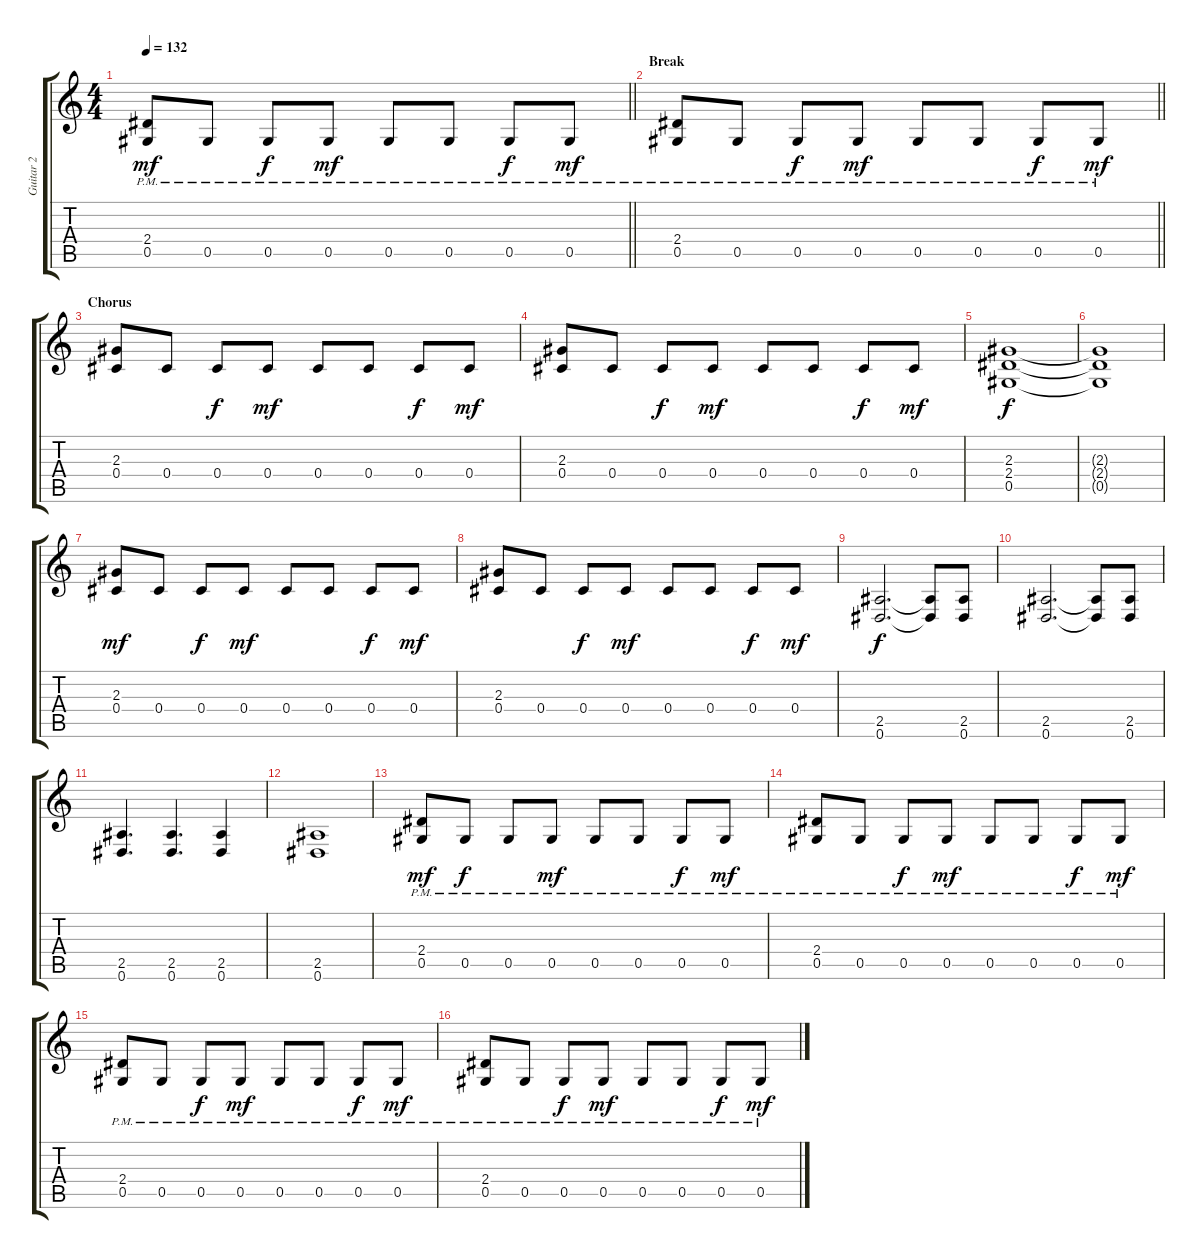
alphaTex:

\track ("Guitar 2" "Guitar 2") {instrument overdrivenguitar}
\staff {score tabs}
\tuning (Eb4 Bb3 Gb3 Db3 Ab2 Eb2) {hide}
\ts (4 4)
\tempo 132
\clef g2
\barLineRight lightlight
\ks c
(2.4 0.5{pm}).8{dy mf} 0.5{pm}.8 0.5{pm}.8{dy f} 0.5{pm}.8{dy mf} 0.5{pm}.8 0.5{pm}.8 0.5{pm}.8{dy f} 0.5{pm}.8{dy mf} |
\section ("" "Break")
\barLineRight lightlight
(2.4 0.5{pm}).8 0.5{pm}.8 0.5{pm}.8{dy f} 0.5{pm}.8{dy mf} 0.5{pm}.8 0.5{pm}.8 0.5{pm}.8{dy f} 0.5{pm}.8{dy mf} |
\section ("" "Chorus")
(2.3 0.4).8 0.4.8 0.4.8{dy f} 0.4.8{dy mf} 0.4.8 0.4.8 0.4.8{dy f} 0.4.8{dy mf} |
(2.3 0.4).8 0.4.8 0.4.8{dy f} 0.4.8{dy mf} 0.4.8 0.4.8 0.4.8{dy f} 0.4.8{dy mf} |
(2.3 2.4 0.5).1{dy f} |
(2.3{t} 2.4{t} 0.5{t}).1 |
(2.3 0.4).8{dy mf} 0.4.8 0.4.8{dy f} 0.4.8{dy mf} 0.4.8 0.4.8 0.4.8{dy f} 0.4.8{dy mf} |
(2.3 0.4).8 0.4.8 0.4.8{dy f} 0.4.8{dy mf} 0.4.8 0.4.8 0.4.8{dy f} 0.4.8{dy mf} |
(2.5 0.6).2{d dy f} (2.5{t} 0.6{t}).8 (2.5 0.6).8 |
(2.5 0.6).2{d} (2.5{t} 0.6{t}).8 (2.5 0.6).8 |
(2.5 0.6).4{d} (2.5 0.6).4{d} (2.5 0.6).4 |
(2.5 0.6).1 |
(2.4 0.5{pm}).8{dy mf} 0.5{pm}.8{dy f} 0.5{pm}.8 0.5{pm}.8{dy mf} 0.5{pm}.8 0.5{pm}.8 0.5{pm}.8{dy f} 0.5{pm}.8{dy mf} |
(2.4 0.5{pm}).8 0.5{pm}.8 0.5{pm}.8{dy f} 0.5{pm}.8{dy mf} 0.5{pm}.8 0.5{pm}.8 0.5{pm}.8{dy f} 0.5{pm}.8{dy mf} |
(2.4 0.5{pm}).8 0.5{pm}.8 0.5{pm}.8{dy f} 0.5{pm}.8{dy mf} 0.5{pm}.8 0.5{pm}.8 0.5{pm}.8{dy f} 0.5{pm}.8{dy mf} |
(2.4 0.5{pm}).8 0.5{pm}.8 0.5{pm}.8{dy f} 0.5{pm}.8{dy mf} 0.5{pm}.8 0.5{pm}.8 0.5{pm}.8{dy f} 0.5{pm}.8{dy mf}
